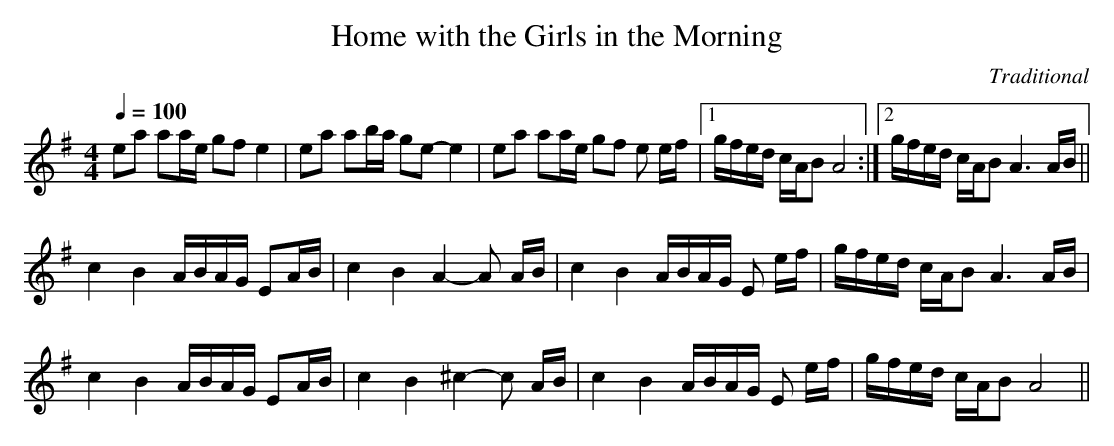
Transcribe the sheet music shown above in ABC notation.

X:1
T:Home with the Girls in the Morning
M:4/4
L:1/8
Q:1/4=100 %tempo%
C:Traditional
K:Ador %fiddles usually play in E dorian%
ea aa/e/ gf e2| ea ab/a/ ge-e2 | ea aa/e/ gf e e/f/ |1 g/f/e/d/ c/A/B A4 :|2 g/f/e/d/ c/A/B A3 A/B/ ||
c2 B2 A/B/A/G/ EA/B/| c2 B2 A2-A A/B/ | c2 B2 A/B/A/G/ E e/f/ | g/f/e/d/ c/A/B A3 A/B/ |
c2 B2 A/B/A/G/ EA/B/| c2 B2 ^c2-c A/B/ | c2 B2 A/B/A/G/ E e/f/ | g/f/e/d/ c/A/B A4 ||
